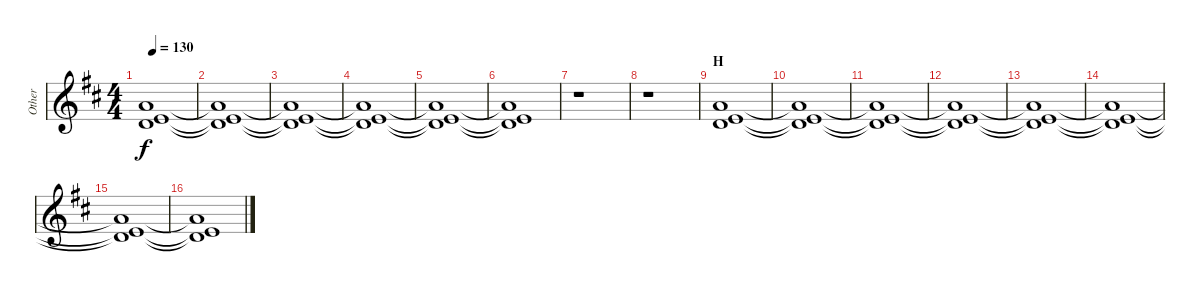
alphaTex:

\track ("Other" "Other") {instrument pad2warm}
\staff {score}
\tuning (E5 B4 G4 D4 A3 E3 B2) {hide}
\ts (4 4)
\tempo 130
\clef g2
\ks d
(2.3{t} 2.4{t} 5.5{t}).1{dy f} |
(2.3{t} 2.4{t} 5.5{t}).1 |
(2.3{t} 2.4{t} 5.5{t}).1 |
(2.3{t} 2.4{t} 5.5{t}).1 |
(2.3{t} 2.4{t} 5.5{t}).1 |
(2.3{t} 2.4{t} 5.5{t}).1 |
r.1 |
r.1 |
\section ("" "H")
(2.3 2.4 5.5).1 |
(2.3{t} 2.4{t} 5.5{t}).1 |
(2.3{t} 2.4{t} 5.5{t}).1 |
(2.3{t} 2.4{t} 5.5{t}).1 |
(2.3{t} 2.4{t} 5.5{t}).1 |
(2.3{t} 2.4{t} 5.5{t}).1 |
(2.3{t} 2.4{t} 5.5{t}).1 |
(2.3{t} 2.4{t} 5.5{t}).1
